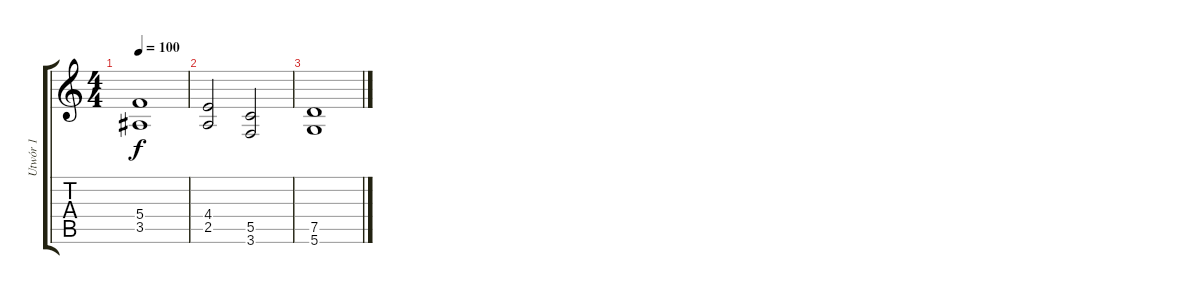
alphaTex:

\track ("Utwór 1" "Utwór 1") {instrument overdrivenguitar}
\staff {score tabs}
\tuning (D4 A3 F3 C3 G2 D2) {hide}
\ts (4 4)
\tempo 100
\clef g2
\ks c
(5.4 3.5).1{dy f} |
(4.4 2.5).2 (5.5 3.6).2 |
(7.5 5.6).1
